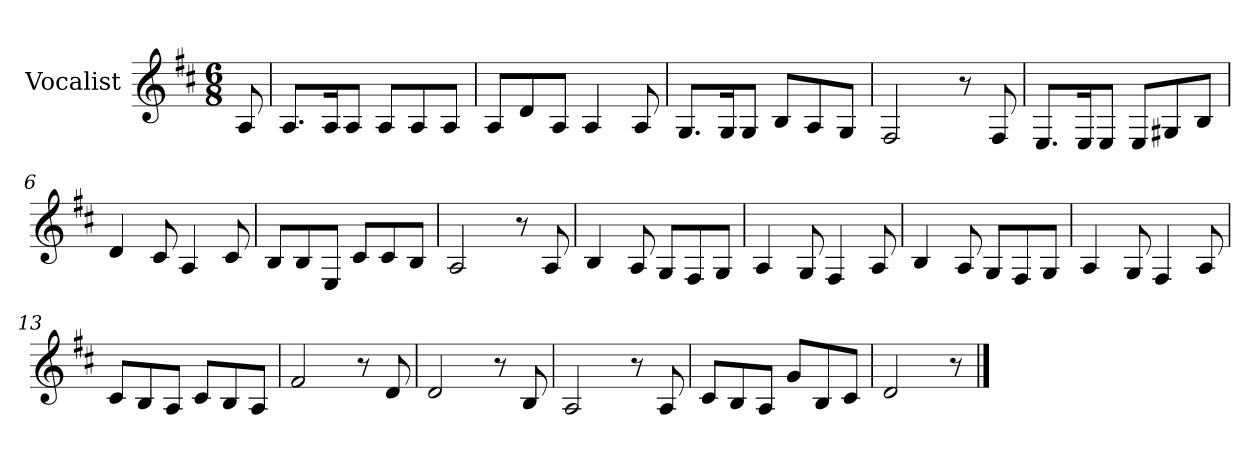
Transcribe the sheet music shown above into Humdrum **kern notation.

**kern
*part1
*staff1
*I"Vocalist
*k[f#c#]
*D:
*M6/8
=
8A
=1
8.AL
16AK
8AJ
8AL
8A
8AJ
=2
8AL
8d
8AJ
4A
8A
=3
8.GL
16GK
8GJ
8BL
8A
8GJ
=4
2F#
8r
8F#
=5
8.EL
16EK
8EJ
8EL
8G#X
8BJ
=6
4d
8c#
4A
8c#
=7
8BL
8B
8EJ
8c#L
8c#
8BJ
=8
2A
8r
8A
=9
4B
8A
8GL
8F#
8GJ
=10
4A
8G
4F#
8A
=11
4B
8A
8GL
8F#
8GJ
=12
4A
8G
4F#
8A
=13
8c#L
8B
8AJ
8c#L
8B
8AJ
=14
2f#
8r
8d
=15
2d
8r
8B
=16
2A
8r
8A
=17
8c#L
8B
8AJ
8gL
8B
8c#J
=18
2d
8r
==
*-
